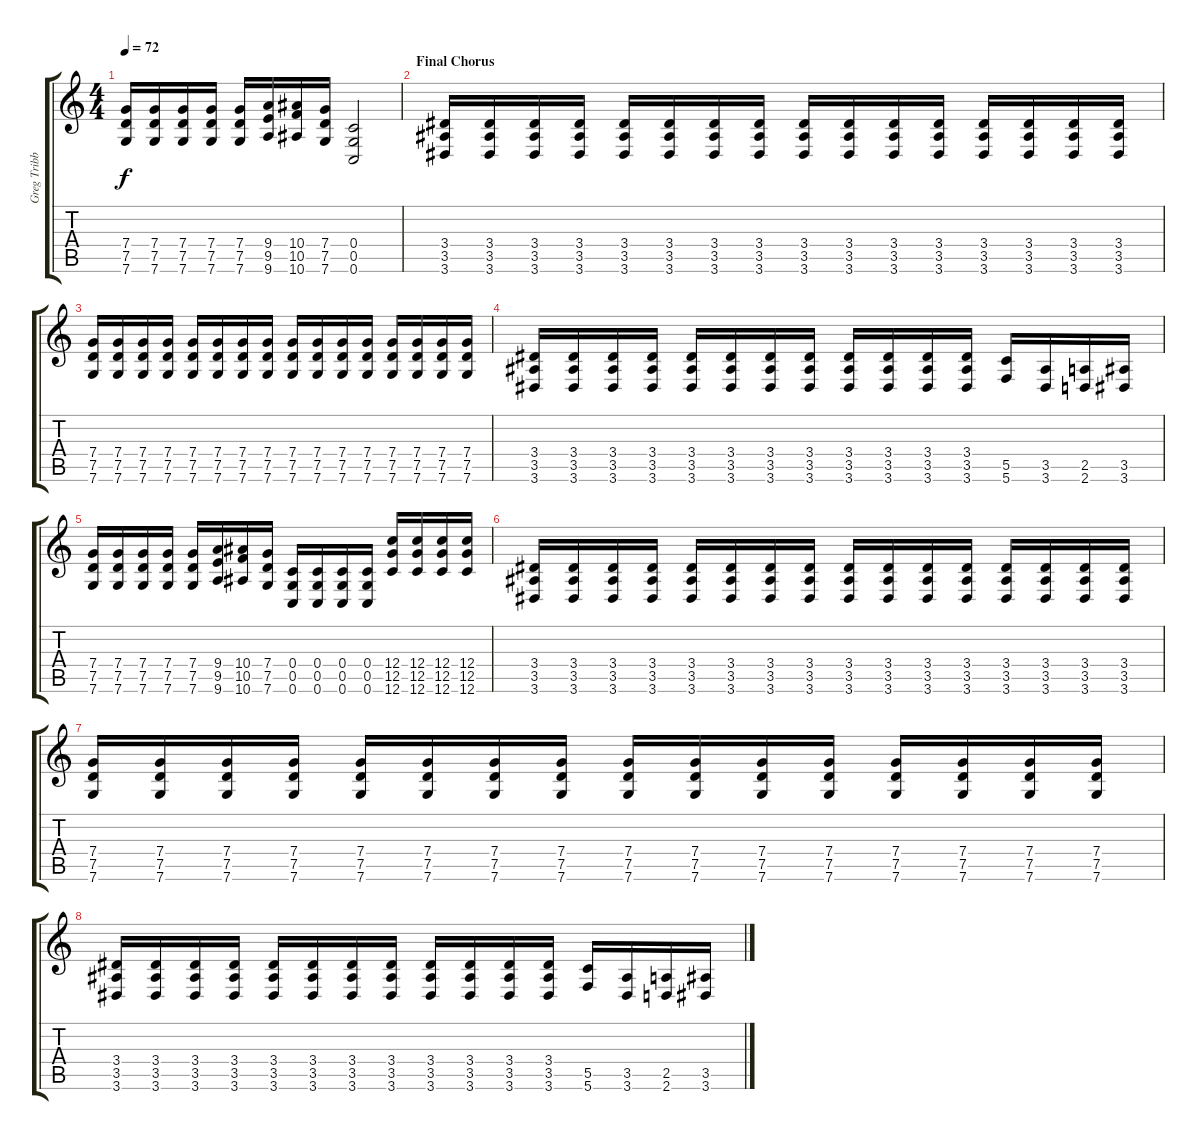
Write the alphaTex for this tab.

\track ("Greg Tribbett \"Güüg\" (Volume Effect)" "Greg Tribb") {instrument distortionguitar}
\staff {score tabs}
\tuning (D4 A3 F3 C3 G2 C2) {hide}
\ts (4 4)
\tempo 72
\clef g2
\ks c
(7.4 7.5 7.6).16{dy f} (7.4 7.5 7.6).16 (7.4 7.5 7.6).16 (7.4 7.5 7.6).16 (7.4 7.5 7.6).16 (9.4 9.5 9.6).16 (10.4 10.5 10.6).16 (7.4 7.5 7.6).16 (0.4 0.5 0.6).2 |
\section ("" "Final Chorus")
(3.4 3.5 3.6).16 (3.4 3.5 3.6).16 (3.4 3.5 3.6).16 (3.4 3.5 3.6).16 (3.4 3.5 3.6).16 (3.4 3.5 3.6).16 (3.4 3.5 3.6).16 (3.4 3.5 3.6).16 (3.4 3.5 3.6).16 (3.4 3.5 3.6).16 (3.4 3.5 3.6).16 (3.4 3.5 3.6).16 (3.4 3.5 3.6).16 (3.4 3.5 3.6).16 (3.4 3.5 3.6).16 (3.4 3.5 3.6).16 |
(7.4 7.5 7.6).16 (7.4 7.5 7.6).16 (7.4 7.5 7.6).16 (7.4 7.5 7.6).16 (7.4 7.5 7.6).16 (7.4 7.5 7.6).16 (7.4 7.5 7.6).16 (7.4 7.5 7.6).16 (7.4 7.5 7.6).16 (7.4 7.5 7.6).16 (7.4 7.5 7.6).16 (7.4 7.5 7.6).16 (7.4 7.5 7.6).16 (7.4 7.5 7.6).16 (7.4 7.5 7.6).16 (7.4 7.5 7.6).16 |
(3.4 3.5 3.6).16 (3.4 3.5 3.6).16 (3.4 3.5 3.6).16 (3.4 3.5 3.6).16 (3.4 3.5 3.6).16 (3.4 3.5 3.6).16 (3.4 3.5 3.6).16 (3.4 3.5 3.6).16 (3.4 3.5 3.6).16 (3.4 3.5 3.6).16 (3.4 3.5 3.6).16 (3.4 3.5 3.6).16 (5.5 5.6).16 (3.5 3.6).16 (2.5 2.6).16 (3.5 3.6).16 |
(7.4 7.5 7.6).16 (7.4 7.5 7.6).16 (7.4 7.5 7.6).16 (7.4 7.5 7.6).16 (7.4 7.5 7.6).16 (9.4 9.5 9.6).16 (10.4 10.5 10.6).16 (7.4 7.5 7.6).16 (0.4 0.5 0.6).16 (0.4 0.5 0.6).16 (0.4 0.5 0.6).16 (0.4 0.5 0.6).16 (12.4 12.5 12.6).16 (12.4 12.5 12.6).16 (12.4 12.5 12.6).16 (12.4 12.5 12.6).16 |
(3.4 3.5 3.6).16 (3.4 3.5 3.6).16 (3.4 3.5 3.6).16 (3.4 3.5 3.6).16 (3.4 3.5 3.6).16 (3.4 3.5 3.6).16 (3.4 3.5 3.6).16 (3.4 3.5 3.6).16 (3.4 3.5 3.6).16 (3.4 3.5 3.6).16 (3.4 3.5 3.6).16 (3.4 3.5 3.6).16 (3.4 3.5 3.6).16 (3.4 3.5 3.6).16 (3.4 3.5 3.6).16 (3.4 3.5 3.6).16 |
(7.4 7.5 7.6).16 (7.4 7.5 7.6).16 (7.4 7.5 7.6).16 (7.4 7.5 7.6).16 (7.4 7.5 7.6).16 (7.4 7.5 7.6).16 (7.4 7.5 7.6).16 (7.4 7.5 7.6).16 (7.4 7.5 7.6).16 (7.4 7.5 7.6).16 (7.4 7.5 7.6).16 (7.4 7.5 7.6).16 (7.4 7.5 7.6).16 (7.4 7.5 7.6).16 (7.4 7.5 7.6).16 (7.4 7.5 7.6).16 |
(3.4 3.5 3.6).16 (3.4 3.5 3.6).16 (3.4 3.5 3.6).16 (3.4 3.5 3.6).16 (3.4 3.5 3.6).16 (3.4 3.5 3.6).16 (3.4 3.5 3.6).16 (3.4 3.5 3.6).16 (3.4 3.5 3.6).16 (3.4 3.5 3.6).16 (3.4 3.5 3.6).16 (3.4 3.5 3.6).16 (5.5 5.6).16 (3.5 3.6).16 (2.5 2.6).16 (3.5 3.6).16
